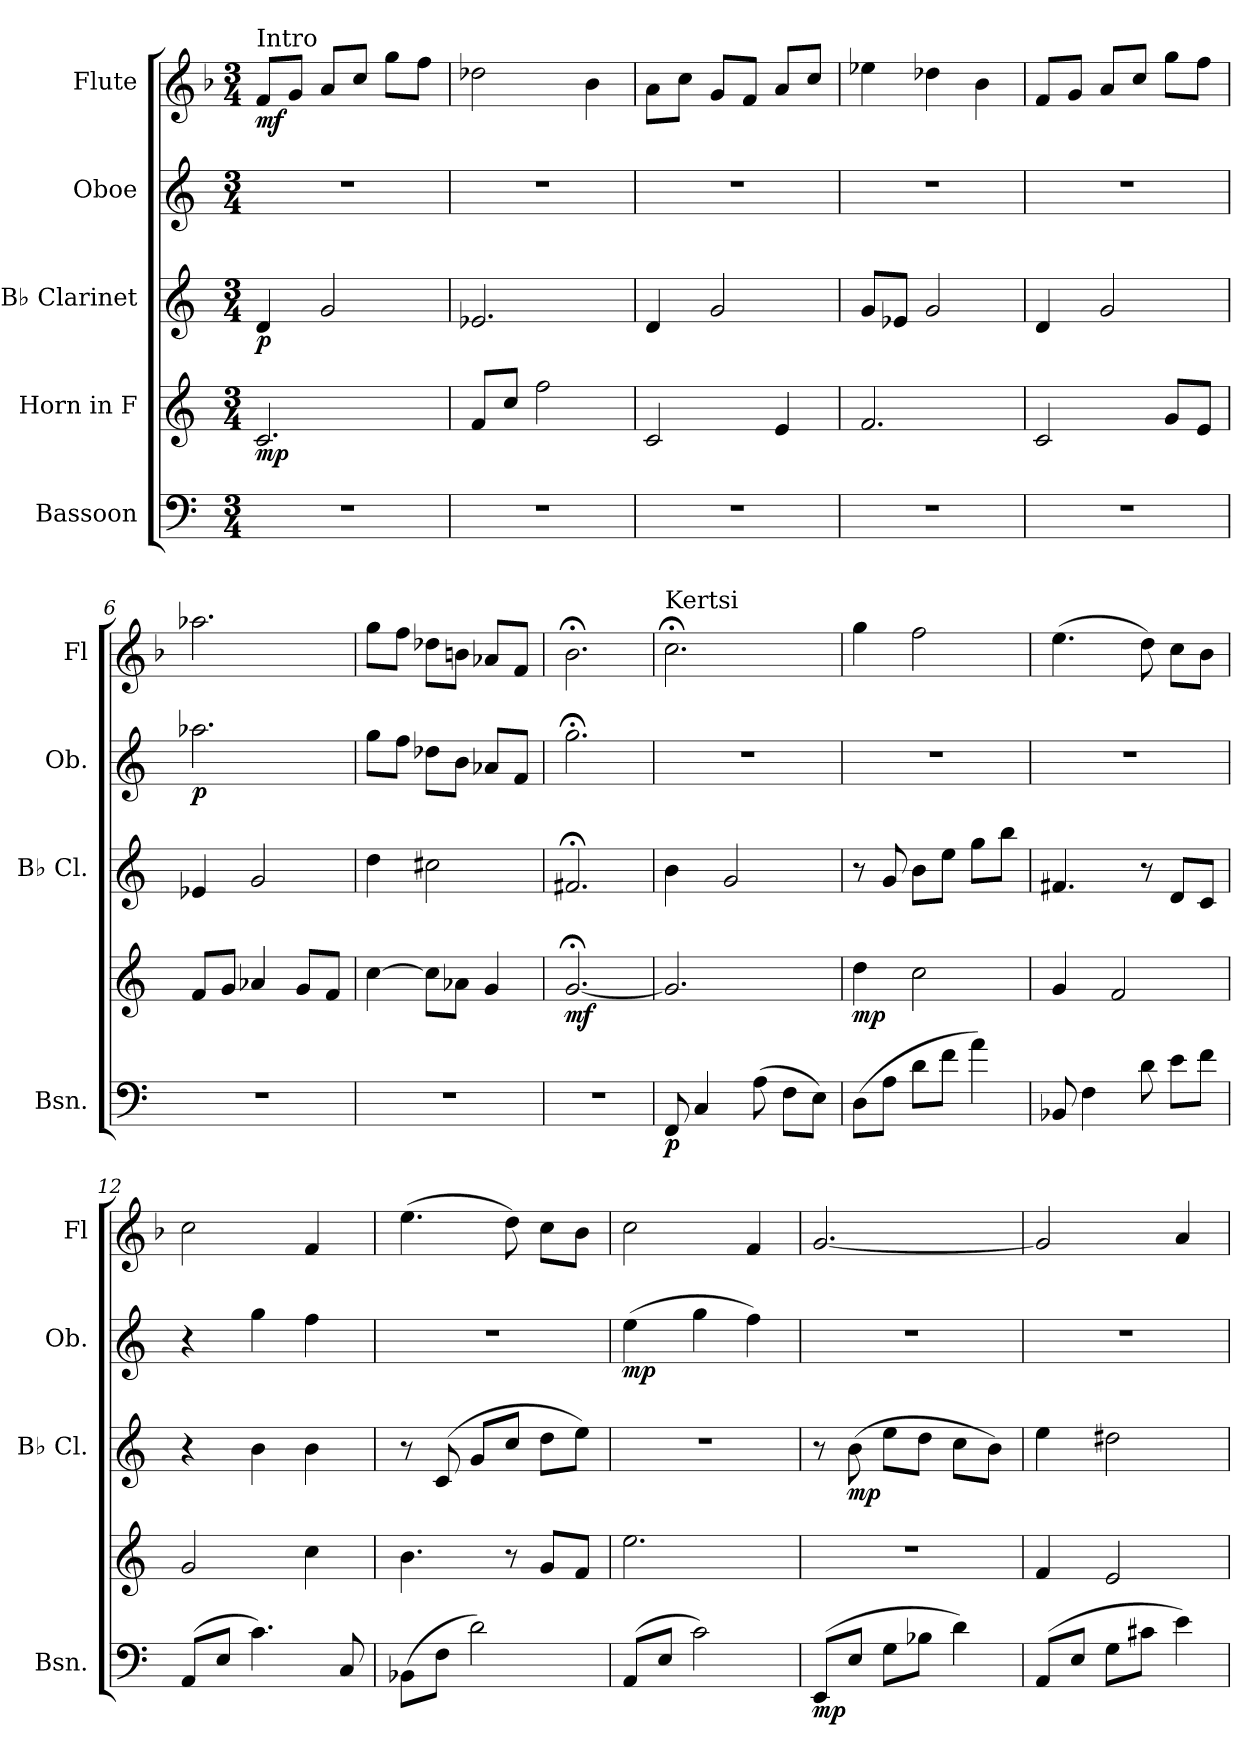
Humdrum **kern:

**kern	**dynam	**kern	**dynam	**kern	**dynam	**kern	**dynam	**kern	**dynam
*part5	*part5	*part4	*part4	*part3	*part3	*part2	*part2	*part1	*part1
*staff5	*staff5	*staff4	*staff4	*staff3	*staff3	*staff2	*staff2	*staff1	*staff1
*I"Bassoon	*	*I"Horn in F	*	*I"B♭ Clarinet	*	*I"Oboe	*	*I"Flute	*
*I'Bsn.	*	*	*	*I'B♭ Cl.	*	*I'Ob.	*	*I'Fl	*
*clefF4	*	*clefG2	*	*clefG2	*	*clefG2	*	*clefG2	*
*	*	*ITrd4c7	*	*ITrd1c2	*	*	*	*	*
*k[]	*	*k[b-]	*	*k[b-e-]	*	*k[]	*	*k[b-]	*
*M3/4	*	*M3/4	*	*M3/4	*	*M3/4	*	*M3/4	*
*MM88	*	*MM88	*	*MM88	*	*MM88	*	*MM88	*
=1	=1	=1	=1	=1	=1	=1	=1	=1	=1
!	!	!	!	!	!	!	!	!LO:TX:a:t=Intro	!
!	!	!	!LO:DY:b	!	!LO:DY:b	!	!	!	!LO:DY:b
2.r	.	2.F/	mp	4c/	p	2.r	.	8f/L	mf
.	.	.	.	.	.	.	.	8g/J	.
.	.	.	.	2f/	.	.	.	8a/L	.
.	.	.	.	.	.	.	.	8cc/J	.
.	.	.	.	.	.	.	.	8gg\L	.
.	.	.	.	.	.	.	.	8ff\J	.
=2	=2	=2	=2	=2	=2	=2	=2	=2	=2
2.r	.	8B-/L	.	2.d-X/	.	2.r	.	2dd-X\	.
.	.	8f/J	.	.	.	.	.	.	.
.	.	2b-\	.	.	.	.	.	.	.
.	.	.	.	.	.	.	.	4b-\	.
=3	=3	=3	=3	=3	=3	=3	=3	=3	=3
2.r	.	2F/	.	4c/	.	2.r	.	8a\L	.
.	.	.	.	.	.	.	.	8cc\J	.
.	.	.	.	2f/	.	.	.	8g/L	.
.	.	.	.	.	.	.	.	8f/J	.
.	.	4A/	.	.	.	.	.	8a/L	.
.	.	.	.	.	.	.	.	8cc/J	.
=4	=4	=4	=4	=4	=4	=4	=4	=4	=4
2.r	.	2.B-/	.	8f/L	.	2.r	.	4ee-X\	.
.	.	.	.	8d-X/J	.	.	.	.	.
.	.	.	.	2f/	.	.	.	4dd-X\	.
.	.	.	.	.	.	.	.	4b-\	.
!!LO:LB:g=z
=5	=5	=5	=5	=5	=5	=5	=5	=5	=5
2.r	.	2F/	.	4c/	.	2.r	.	8f/L	.
.	.	.	.	.	.	.	.	8g/J	.
.	.	.	.	2f/	.	.	.	8a/L	.
.	.	.	.	.	.	.	.	8cc/J	.
.	.	8c/L	.	.	.	.	.	8gg\L	.
.	.	8A/J	.	.	.	.	.	8ff\J	.
=6	=6	=6	=6	=6	=6	=6	=6	=6	=6
!	!	!	!	!	!	!	!LO:DY:b	!	!
2.r	.	8B-/L	.	4d-X/	.	2.aa-X\	p	2.aa-X\	.
.	.	8c/J	.	.	.	.	.	.	.
.	.	4d-X/	.	2f/	.	.	.	.	.
.	.	8c/L	.	.	.	.	.	.	.
.	.	8B-/J	.	.	.	.	.	.	.
=7	=7	=7	=7	=7	=7	=7	=7	=7	=7
2.r	.	[4f\	.	4cc\	.	8gg\L	.	8gg\L	.
.	.	.	.	.	.	8ff\J	.	8ff\J	.
.	.	8f\L]	.	2bn\	.	8dd-X\L	.	8dd-X\L	.
.	.	8d-X\J	.	.	.	8b\J	.	8bn\J	.
.	.	4c/	.	.	.	8a-X/L	.	8a-X/L	.
.	.	.	.	.	.	8f/J	.	8f/J	.
=8	=8	=8	=8	=8	=8	=8	=8	=8	=8
!	!	!	!LO:DY:b	!	!	!	!	!	!
2.r	.	[2.c;</	mf	2.en;</	.	2.gg;<\	.	2.b-;<\	.
!!LO:PB:g=z
=9	=9	=9	=9	=9	=9	=9	=9	=9	=9
!	!	!	!	!	!	!	!	!LO:TX:a:t=Kertsi	!
!	!LO:DY:b	!	!	!	!	!	!	!	!
8FF/	p	2.c/]	.	4a\	.	2.r	.	2.cc;<\	.
4C/	.	.	.	.	.	.	.	.	.
.	.	.	.	2f/	.	.	.	.	.
(>8A\	.	.	.	.	.	.	.	.	.
8F\L	.	.	.	.	.	.	.	.	.
8E\J)	.	.	.	.	.	.	.	.	.
=10	=10	=10	=10	=10	=10	=10	=10	=10	=10
!	!	!	!LO:DY:b	!	!	!	!	!	!
(>8D\L	.	4g\	mp	8r	.	2.r	.	4gg\	.
8A\J	.	.	.	8f/	.	.	.	.	.
8d\L	.	2f\	.	8a\L	.	.	.	2ff\	.
8f\J	.	.	.	8dd\J	.	.	.	.	.
4a\)	.	.	.	8ff\L	.	.	.	.	.
.	.	.	.	8aa\J	.	.	.	.	.
=11	=11	=11	=11	=11	=11	=11	=11	=11	=11
8BB-X/	.	4c/	.	4.en/	.	2.r	.	(>4.ee\	.
4F\	.	.	.	.	.	.	.	.	.
.	.	2B-/	.	.	.	.	.	.	.
8d\	.	.	.	8r	.	.	.	8dd\)	.
8e\L	.	.	.	8c/L	.	.	.	8cc\L	.
8f\J	.	.	.	8B-/J	.	.	.	8b-\J	.
=12	=12	=12	=12	=12	=12	=12	=12	=12	=12
(>8AA/L	.	2c/	.	4r	.	4r	.	2cc\	.
8E/J	.	.	.	.	.	.	.	.	.
4.c\)	.	.	.	4a\	.	4gg\	.	.	.
.	.	4f\	.	4a\	.	4ff\	.	4f/	.
8C/	.	.	.	.	.	.	.	.	.
!!LO:LB:g=z
=13	=13	=13	=13	=13	=13	=13	=13	=13	=13
(>8BB-X\L	.	4.e\	.	8r	.	2.r	.	(>4.ee\	.
8F\J	.	.	.	(>8B-/	.	.	.	.	.
2d\)	.	.	.	8f/L	.	.	.	.	.
.	.	8r	.	8b-/J	.	.	.	8dd\)	.
.	.	8c/L	.	8cc\L	.	.	.	8cc\L	.
.	.	8B-/J	.	8dd\J)	.	.	.	8b-\J	.
=14	=14	=14	=14	=14	=14	=14	=14	=14	=14
!	!	!	!	!	!	!	!LO:DY:b	!	!
(>8AA/L	.	2.a\	.	2.r	.	(>4ee\	mp	2cc\	.
8E/J	.	.	.	.	.	.	.	.	.
2c\)	.	.	.	.	.	4gg\	.	.	.
.	.	.	.	.	.	4ff\)	.	4f/	.
=15	=15	=15	=15	=15	=15	=15	=15	=15	=15
!	!LO:DY:b	!	!	!	!	!	!	!	!
(>8EE/L	mp	2.r	.	8r	.	2.r	.	[2.g/	.
!	!	!	!	!	!LO:DY:b	!	!	!	!
8E/J	.	.	.	(>8a\	mp	.	.	.	.
8G\L	.	.	.	8dd\L	.	.	.	.	.
8B-X\J	.	.	.	8cc\J	.	.	.	.	.
4d\)	.	.	.	8b-\L	.	.	.	.	.
.	.	.	.	8a\J)	.	.	.	.	.
=16	=16	=16	=16	=16	=16	=16	=16	=16	=16
(>8AA/L	.	4B-/	.	4dd\	.	2.r	.	2g/]	.
8E/J	.	.	.	.	.	.	.	.	.
8G\L	.	2A/	.	2cc#X\	.	.	.	.	.
8c#X\J	.	.	.	.	.	.	.	.	.
4e\)	.	.	.	.	.	.	.	4a/	.
=	=	=	=	=	=	=	=	=	=
*-	*-	*-	*-	*-	*-	*-	*-	*-	*-
